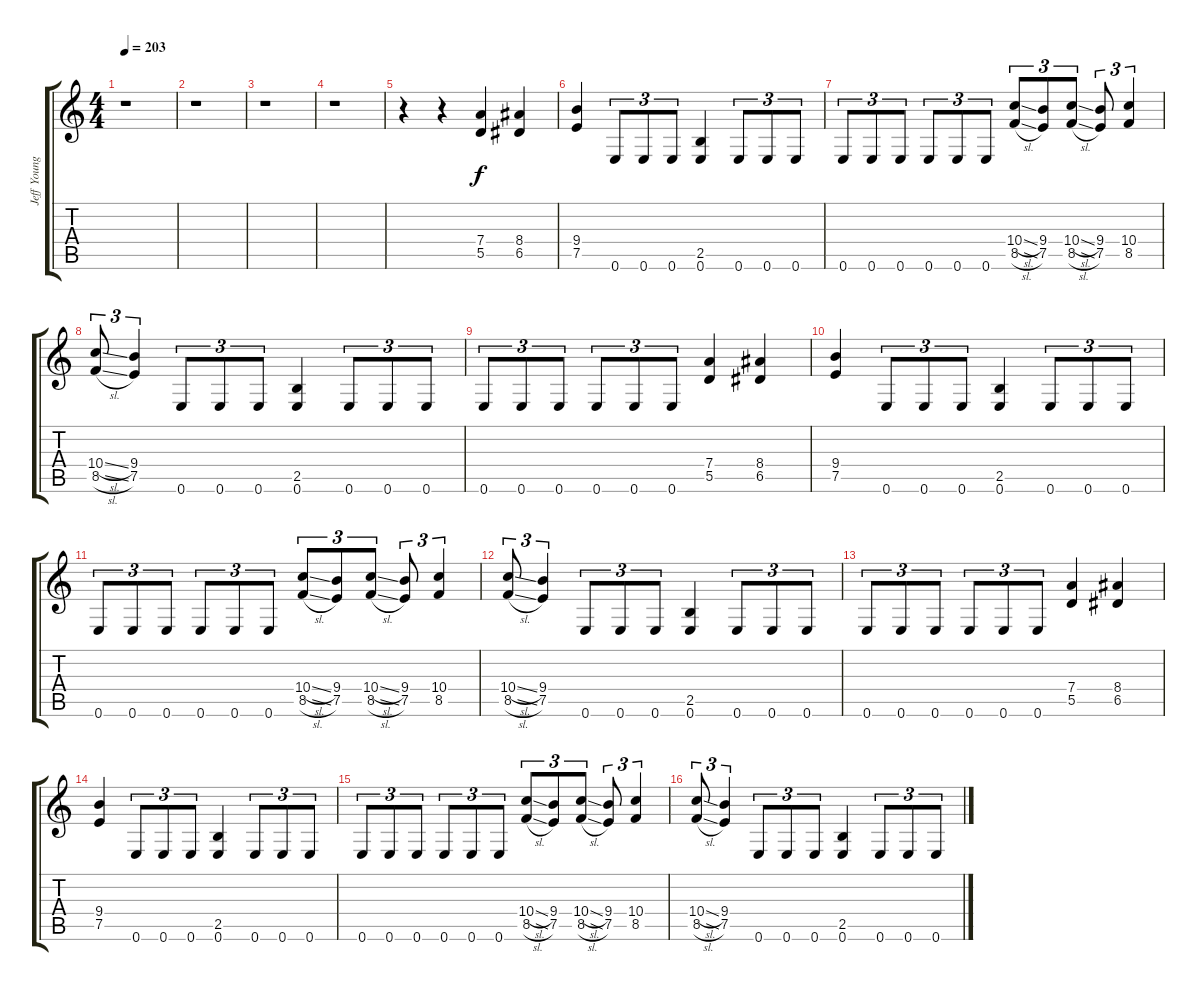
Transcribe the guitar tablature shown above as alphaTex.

\track ("Jeff Young" "Jeff Young") {instrument distortionguitar}
\staff {score tabs}
\tuning (E4 B3 G3 D3 A2 E2) {hide}
\ts (4 4)
\tempo 203
\clef g2
\ks c
r.1{dy f} |
r.1 |
r.1 |
r.1 |
r.4 r.4 (7.4 5.5).4 (8.4 6.5).4 |
(9.4 7.5).4 0.6.8{tu (3 2)} 0.6.8{tu (3 2)} 0.6.8{tu (3 2)} (2.5 0.6).4 0.6.8{tu (3 2)} 0.6.8{tu (3 2)} 0.6.8{tu (3 2)} |
0.6.8{tu (3 2)} 0.6.8{tu (3 2)} 0.6.8{tu (3 2)} 0.6.8{tu (3 2)} 0.6.8{tu (3 2)} 0.6.8{tu (3 2)} (10.4{sl} 8.5{sl}).8{tu (3 2)} (9.4 7.5).8{tu (3 2)} (10.4{sl} 8.5{sl}).8{tu (3 2)} (9.4 7.5).8{tu (3 2)} (10.4 8.5).4{tu (3 2)} |
(10.4{sl} 8.5{sl}).8{tu (3 2)} (9.4 7.5).4{tu (3 2)} 0.6.8{tu (3 2)} 0.6.8{tu (3 2)} 0.6.8{tu (3 2)} (2.5 0.6).4 0.6.8{tu (3 2)} 0.6.8{tu (3 2)} 0.6.8{tu (3 2)} |
0.6.8{tu (3 2)} 0.6.8{tu (3 2)} 0.6.8{tu (3 2)} 0.6.8{tu (3 2)} 0.6.8{tu (3 2)} 0.6.8{tu (3 2)} (7.4 5.5).4 (8.4 6.5).4 |
(9.4 7.5).4 0.6.8{tu (3 2)} 0.6.8{tu (3 2)} 0.6.8{tu (3 2)} (2.5 0.6).4 0.6.8{tu (3 2)} 0.6.8{tu (3 2)} 0.6.8{tu (3 2)} |
0.6.8{tu (3 2)} 0.6.8{tu (3 2)} 0.6.8{tu (3 2)} 0.6.8{tu (3 2)} 0.6.8{tu (3 2)} 0.6.8{tu (3 2)} (10.4{sl} 8.5{sl}).8{tu (3 2)} (9.4 7.5).8{tu (3 2)} (10.4{sl} 8.5{sl}).8{tu (3 2)} (9.4 7.5).8{tu (3 2)} (10.4 8.5).4{tu (3 2)} |
(10.4{sl} 8.5{sl}).8{tu (3 2)} (9.4 7.5).4{tu (3 2)} 0.6.8{tu (3 2)} 0.6.8{tu (3 2)} 0.6.8{tu (3 2)} (2.5 0.6).4 0.6.8{tu (3 2)} 0.6.8{tu (3 2)} 0.6.8{tu (3 2)} |
0.6.8{tu (3 2)} 0.6.8{tu (3 2)} 0.6.8{tu (3 2)} 0.6.8{tu (3 2)} 0.6.8{tu (3 2)} 0.6.8{tu (3 2)} (7.4 5.5).4 (8.4 6.5).4 |
(9.4 7.5).4 0.6.8{tu (3 2)} 0.6.8{tu (3 2)} 0.6.8{tu (3 2)} (2.5 0.6).4 0.6.8{tu (3 2)} 0.6.8{tu (3 2)} 0.6.8{tu (3 2)} |
0.6.8{tu (3 2)} 0.6.8{tu (3 2)} 0.6.8{tu (3 2)} 0.6.8{tu (3 2)} 0.6.8{tu (3 2)} 0.6.8{tu (3 2)} (10.4{sl} 8.5{sl}).8{tu (3 2)} (9.4 7.5).8{tu (3 2)} (10.4{sl} 8.5{sl}).8{tu (3 2)} (9.4 7.5).8{tu (3 2)} (10.4 8.5).4{tu (3 2)} |
(10.4{sl} 8.5{sl}).8{tu (3 2)} (9.4 7.5).4{tu (3 2)} 0.6.8{tu (3 2)} 0.6.8{tu (3 2)} 0.6.8{tu (3 2)} (2.5 0.6).4 0.6.8{tu (3 2)} 0.6.8{tu (3 2)} 0.6.8{tu (3 2)}
